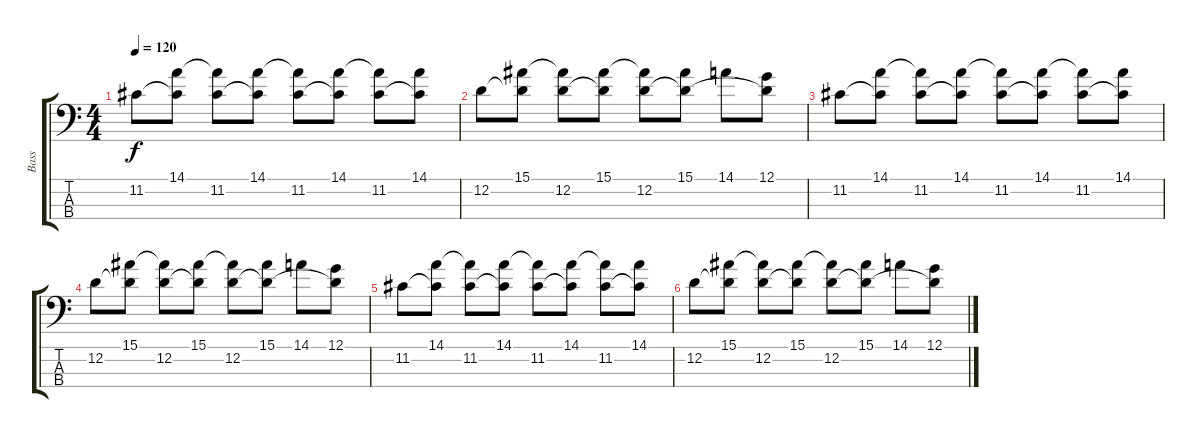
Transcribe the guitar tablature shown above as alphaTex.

\track ("Bass" "Bass") {instrument electricbasspick}
\staff {score tabs}
\tuning (G2 D2 A1 E1) {hide}
\ts (4 4)
\tempo 120
\clef f4
\ks c
11.2.8{dy f} (14.1 11.2{t}).8 (14.1{t} 11.2).8 (14.1 11.2{t}).8 (14.1{t} 11.2).8 (14.1 11.2{t}).8 (14.1{t} 11.2).8 (14.1 11.2{t}).8 |
12.2.8 (15.1 12.2{t}).8 (15.1{t} 12.2).8 (15.1 12.2{t}).8 (15.1{t} 12.2).8 (15.1 12.2{t}).8 14.1.8 (12.1 12.2{t}).8 |
11.2.8{volume 0} (14.1 11.2{t}).8 (14.1{t} 11.2).8 (14.1 11.2{t}).8 (14.1{t} 11.2).8 (14.1 11.2{t}).8 (14.1{t} 11.2).8 (14.1 11.2{t}).8 |
12.2.8 (15.1 12.2{t}).8 (15.1{t} 12.2).8 (15.1 12.2{t}).8 (15.1{t} 12.2).8 (15.1 12.2{t}).8 14.1.8 (12.1 12.2{t}).8 |
11.2.8 (14.1 11.2{t}).8 (14.1{t} 11.2).8 (14.1 11.2{t}).8 (14.1{t} 11.2).8 (14.1 11.2{t}).8 (14.1{t} 11.2).8 (14.1 11.2{t}).8 |
12.2.8 (15.1 12.2{t}).8 (15.1{t} 12.2).8 (15.1 12.2{t}).8 (15.1{t} 12.2).8 (15.1 12.2{t}).8 14.1.8 (12.1 12.2{t}).8
